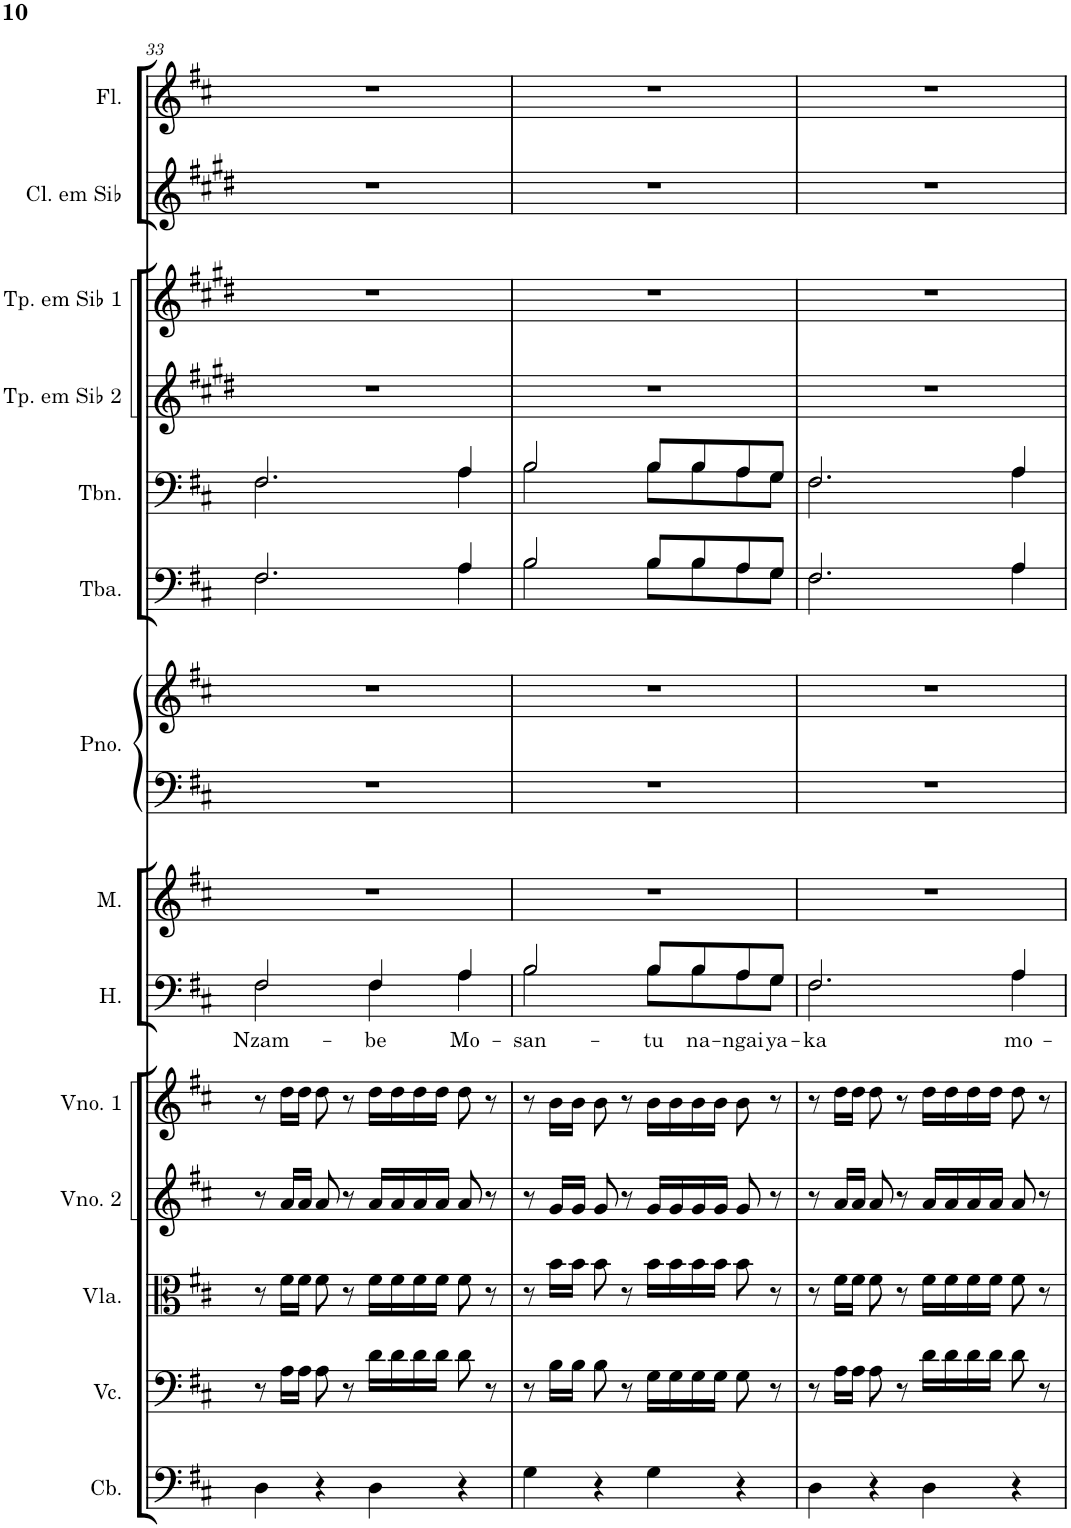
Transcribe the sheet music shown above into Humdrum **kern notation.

**kern	**kern	**kern	**kern	**kern	**kern	**text	**kern	**kern	**kern	**kern	**kern	**kern	**kern	**kern	**kern
*part14	*part13	*part12	*part11	*part10	*part9	*part9	*part8	*part7	*part7	*part6	*part5	*part4	*part3	*part2	*part1
*staff15	*staff14	*staff13	*staff12	*staff11	*staff10	*staff10	*staff9	*staff8	*staff7	*staff6	*staff5	*staff4	*staff3	*staff2	*staff1
*I"Contrabaixo	*I"Violoncelo	*I"Viola	*I"Violino 2	*I"Violino 1	*I"Homens	*	*I"Senhoras	*I"Piano	*	*I"Tuba	*I"Trombone	*I"Trompete em Sib 2	*I"Trompete em Sib 1	*I"Clarinete em Sib	*I"Flauta Transversal
*I'Cb.	*I'Vc.	*I'Vla.	*I'Vno. 2	*I'Vno. 1	*I'H.	*	*	*I'Pno.	*	*I'Tba.	*I'Tbn.	*I'Tp. em Sib 2	*I'Tp. em Sib 1	*I'Cl. em Sib	*I'Fl.
!!LO:PB:g=z
*clefF4	*clefF4	*clefC3	*clefG2	*clefG2	*clefF4	*	*clefG2	*clefF4	*clefG2	*clefF4	*clefF4	*clefG2	*clefG2	*clefG2	*clefG2
*Trd7c12	*	*	*	*	*	*	*	*	*	*	*	*Trd1c2	*Trd1c2	*Trd1c2	*
*k[f#c#]	*k[f#c#]	*k[f#c#]	*k[f#c#]	*k[f#c#]	*k[f#c#]	*	*k[f#c#]	*k[f#c#]	*k[f#c#]	*k[f#c#]	*k[f#c#]	*k[f#c#g#d#]	*k[f#c#g#d#]	*k[f#c#g#d#]	*k[f#c#]
*M4/4	*M4/4	*M4/4	*M4/4	*M4/4	*M4/4	*	*M4/4	*M4/4	*M4/4	*M4/4	*M4/4	*M4/4	*M4/4	*M4/4	*M4/4
=33	=33	=33	=33	=33	=33	=33	=33	=33	=33	=33	=33	=33	=33	=33	=33
*	*	*	*	*	*^	*	*	*	*	*	*	*	*	*	*
!	!	!	!	!	!	!	!LO:LY:b	!	!	!	!	!	!	!	!	!
*	*	*	*	*	*	*	*	*	*	*	*^	*^	*	*	*	*
4D\	8r	8r	8r	8r	2F#/	2F#\	Nzam-	1r	1r	1r	2.F#/	2.F#\	2.F#/	2.F#\	1r	1r	1r	1r
.	16A\LL	16f#\LL	16a/LL	16dd\LL	.	.	.	.	.	.	.	.	.	.	.	.	.	.
.	16A\JJ	16f#\JJ	16a/JJ	16dd\JJ	.	.	.	.	.	.	.	.	.	.	.	.	.	.
4r	8A\	8f#\	8a/	8dd\	.	.	.	.	.	.	.	.	.	.	.	.	.	.
.	8r	8r	8r	8r	.	.	.	.	.	.	.	.	.	.	.	.	.	.
!	!	!	!	!	!	!	!LO:LY:b	!	!	!	!	!	!	!	!	!	!	!
4D\	16d\LL	16f#\LL	16a/LL	16dd\LL	4F#/	4F#\	-be	.	.	.	.	.	.	.	.	.	.	.
.	16d\	16f#\	16a/	16dd\	.	.	.	.	.	.	.	.	.	.	.	.	.	.
.	16d\	16f#\	16a/	16dd\	.	.	.	.	.	.	.	.	.	.	.	.	.	.
.	16d\JJ	16f#\JJ	16a/JJ	16dd\JJ	.	.	.	.	.	.	.	.	.	.	.	.	.	.
!	!	!	!	!	!	!	!LO:LY:b	!	!	!	!	!	!	!	!	!	!	!
4r	8d\	8f#\	8a/	8dd\	4A/	4A\	Mo-	.	.	.	4A/	4A\	4A/	4A\	.	.	.	.
.	8r	8r	8r	8r	.	.	.	.	.	.	.	.	.	.	.	.	.	.
=34	=34	=34	=34	=34	=34	=34	=34	=34	=34	=34	=34	=34	=34	=34	=34	=34	=34	=34
!	!	!	!	!	!	!	!LO:LY:b	!	!	!	!	!	!	!	!	!	!	!
4G\	8r	8r	8r	8r	2B/	2B\	-san-	1r	1r	1r	2B/	2B\	2B/	2B\	1r	1r	1r	1r
.	16B\LL	16b\LL	16g/LL	16b\LL	.	.	.	.	.	.	.	.	.	.	.	.	.	.
.	16B\JJ	16b\JJ	16g/JJ	16b\JJ	.	.	.	.	.	.	.	.	.	.	.	.	.	.
4r	8B\	8b\	8g/	8b\	.	.	.	.	.	.	.	.	.	.	.	.	.	.
.	8r	8r	8r	8r	.	.	.	.	.	.	.	.	.	.	.	.	.	.
!	!	!	!	!	!	!	!LO:LY:b	!	!	!	!	!	!	!	!	!	!	!
4G\	16G\LL	16b\LL	16g/LL	16b\LL	8B/L	8B\L	-tu	.	.	.	8B/L	8B\L	8B/L	8B\L	.	.	.	.
.	16G\	16b\	16g/	16b\	.	.	.	.	.	.	.	.	.	.	.	.	.	.
!	!	!	!	!	!	!	!LO:LY:b	!	!	!	!	!	!	!	!	!	!	!
.	16G\	16b\	16g/	16b\	8B/	8B\	na-	.	.	.	8B/	8B\	8B/	8B\	.	.	.	.
.	16G\JJ	16b\JJ	16g/JJ	16b\JJ	.	.	.	.	.	.	.	.	.	.	.	.	.	.
!	!	!	!	!	!	!	!LO:LY:b	!	!	!	!	!	!	!	!	!	!	!
4r	8G\	8b\	8g/	8b\	8A/	8A\	-ngai	.	.	.	8A/	8A\	8A/	8A\	.	.	.	.
!	!	!	!	!	!	!	!LO:LY:b	!	!	!	!	!	!	!	!	!	!	!
.	8r	8r	8r	8r	8G/J	8G\J	ya-	.	.	.	8G/J	8G\J	8G/J	8G\J	.	.	.	.
=35	=35	=35	=35	=35	=35	=35	=35	=35	=35	=35	=35	=35	=35	=35	=35	=35	=35	=35
!	!	!	!	!	!	!	!LO:LY:b	!	!	!	!	!	!	!	!	!	!	!
4D\	8r	8r	8r	8r	2.F#/	2.F#\	-ka	1r	1r	1r	2.F#/	2.F#\	2.F#/	2.F#\	1r	1r	1r	1r
.	16A\LL	16f#\LL	16a/LL	16dd\LL	.	.	.	.	.	.	.	.	.	.	.	.	.	.
.	16A\JJ	16f#\JJ	16a/JJ	16dd\JJ	.	.	.	.	.	.	.	.	.	.	.	.	.	.
4r	8A\	8f#\	8a/	8dd\	.	.	.	.	.	.	.	.	.	.	.	.	.	.
.	8r	8r	8r	8r	.	.	.	.	.	.	.	.	.	.	.	.	.	.
4D\	16d\LL	16f#\LL	16a/LL	16dd\LL	.	.	.	.	.	.	.	.	.	.	.	.	.	.
.	16d\	16f#\	16a/	16dd\	.	.	.	.	.	.	.	.	.	.	.	.	.	.
.	16d\	16f#\	16a/	16dd\	.	.	.	.	.	.	.	.	.	.	.	.	.	.
.	16d\JJ	16f#\JJ	16a/JJ	16dd\JJ	.	.	.	.	.	.	.	.	.	.	.	.	.	.
!	!	!	!	!	!	!	!LO:LY:b	!	!	!	!	!	!	!	!	!	!	!
4r	8d\	8f#\	8a/	8dd\	4A/	4A\	mo-	.	.	.	4A/	4A\	4A/	4A\	.	.	.	.
.	8r	8r	8r	8r	.	.	.	.	.	.	.	.	.	.	.	.	.	.
*	*	*	*	*	*	*	*	*	*	*	*v	*v	*	*	*	*	*	*
*	*	*	*	*	*v	*v	*	*	*	*	*	*v	*v	*	*	*	*
=	=	=	=	=	=	=	=	=	=	=	=	=	=	=	=
*-	*-	*-	*-	*-	*-	*-	*-	*-	*-	*-	*-	*-	*-	*-	*-
